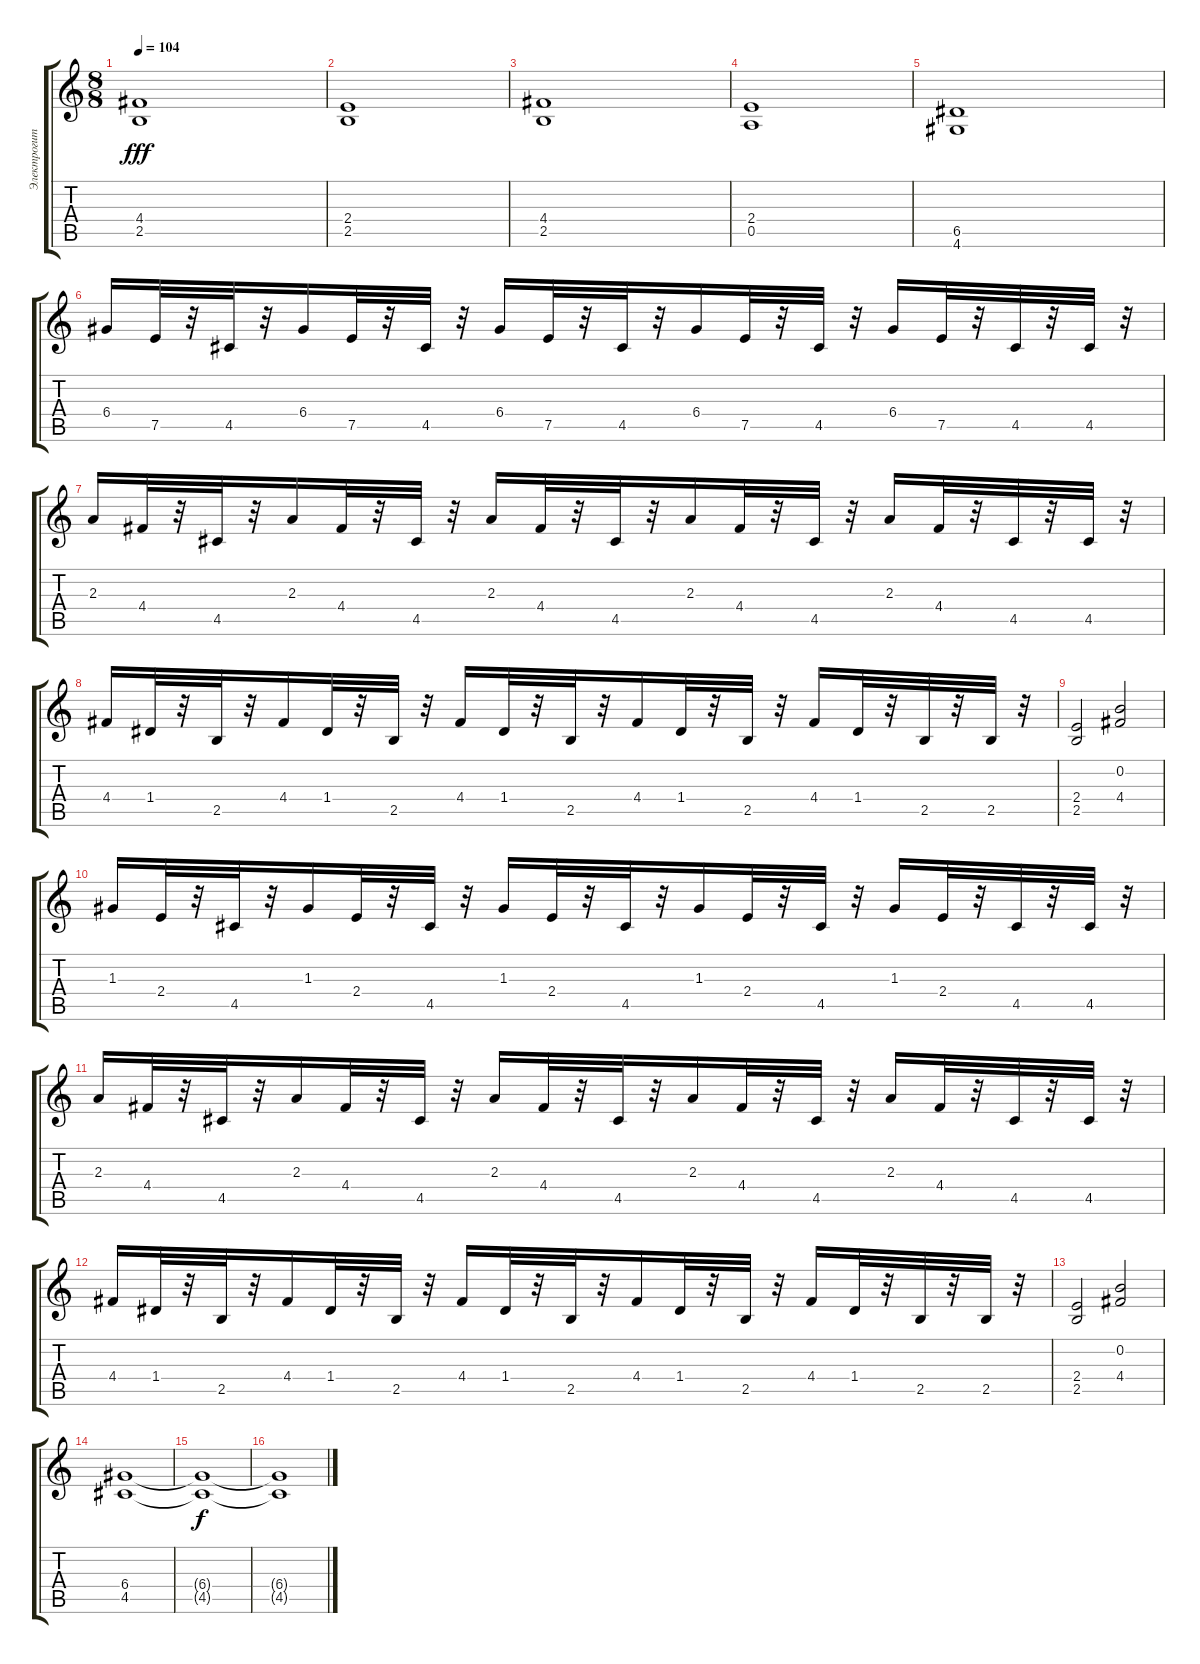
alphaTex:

\track ("Электрогитара" "Электрогит") {instrument distortionguitar}
\staff {score tabs}
\tuning (E4 B3 G3 D3 A2 E2) {hide}
\ts (8 8)
\tempo 104
\clef g2
\ks c
(4.4 2.5).1{dy fff} |
(2.4 2.5).1 |
(4.4 2.5).1 |
(2.4 0.5).1 |
(6.5 4.6).1 |
6.4.16 7.5.32 r.32 4.5.32 r.32 6.4.16 7.5.32 r.32 4.5.32 r.32 6.4.16 7.5.32 r.32 4.5.32 r.32 6.4.16 7.5.32 r.32 4.5.32 r.32 6.4.16 7.5.32 r.32 4.5.32 r.32 4.5.32 r.32 |
2.3.16 4.4.32 r.32 4.5.32 r.32 2.3.16 4.4.32 r.32 4.5.32 r.32 2.3.16 4.4.32 r.32 4.5.32 r.32 2.3.16 4.4.32 r.32 4.5.32 r.32 2.3.16 4.4.32 r.32 4.5.32 r.32 4.5.32 r.32 |
4.4.16 1.4.32 r.32 2.5.32 r.32 4.4.16 1.4.32 r.32 2.5.32 r.32 4.4.16 1.4.32 r.32 2.5.32 r.32 4.4.16 1.4.32 r.32 2.5.32 r.32 4.4.16 1.4.32 r.32 2.5.32 r.32 2.5.32 r.32 |
(2.4 2.5).2 (0.2 4.4).2 |
1.3.16 2.4.32 r.32 4.5.32 r.32 1.3.16 2.4.32 r.32 4.5.32 r.32 1.3.16 2.4.32 r.32 4.5.32 r.32 1.3.16 2.4.32 r.32 4.5.32 r.32 1.3.16 2.4.32 r.32 4.5.32 r.32 4.5.32 r.32 |
2.3.16 4.4.32 r.32 4.5.32 r.32 2.3.16 4.4.32 r.32 4.5.32 r.32 2.3.16 4.4.32 r.32 4.5.32 r.32 2.3.16 4.4.32 r.32 4.5.32 r.32 2.3.16 4.4.32 r.32 4.5.32 r.32 4.5.32 r.32 |
4.4.16 1.4.32 r.32 2.5.32 r.32 4.4.16 1.4.32 r.32 2.5.32 r.32 4.4.16 1.4.32 r.32 2.5.32 r.32 4.4.16 1.4.32 r.32 2.5.32 r.32 4.4.16 1.4.32 r.32 2.5.32 r.32 2.5.32 r.32 |
(2.4 2.5).2 (0.2 4.4).2 |
(6.4 4.5).1 |
(6.4{t} 4.5{t}).1{dy f} |
(6.4{t} 4.5{t}).1
